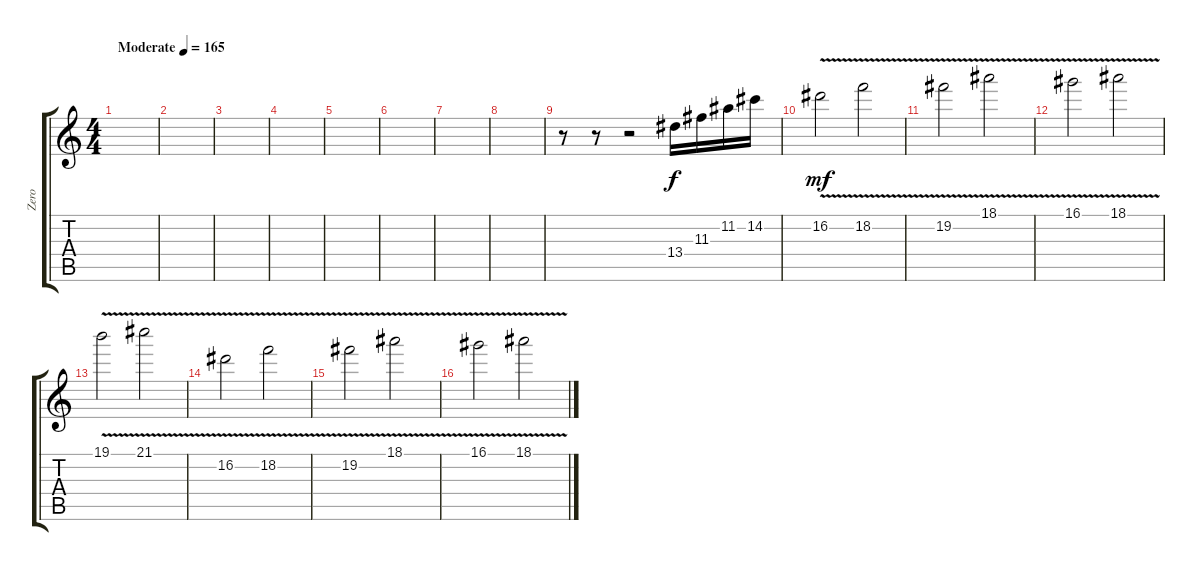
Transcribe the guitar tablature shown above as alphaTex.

\track ("Zero" "Zero") {instrument overdrivenguitar}
\staff {score tabs}
\tuning (E4 B3 G3 D3 A2 E2) {hide}
\ts (4 4)
\tempo (165 "Moderate")
\clef g2
\ks c
|
|
|
|
|
|
|
|
r.8 r.8 r.2 13.4.16 11.3.16 11.2.16 14.2.16 |
16.2{v}.2{dy mf} 18.2{v}.2 |
19.2{v}.2 18.1{v}.2 |
16.1{v}.2 18.1{v}.2 |
19.1{v}.2 21.1{v}.2 |
16.2{v}.2 18.2{v}.2 |
19.2{v}.2 18.1{v}.2 |
16.1{v}.2 18.1{v}.2
